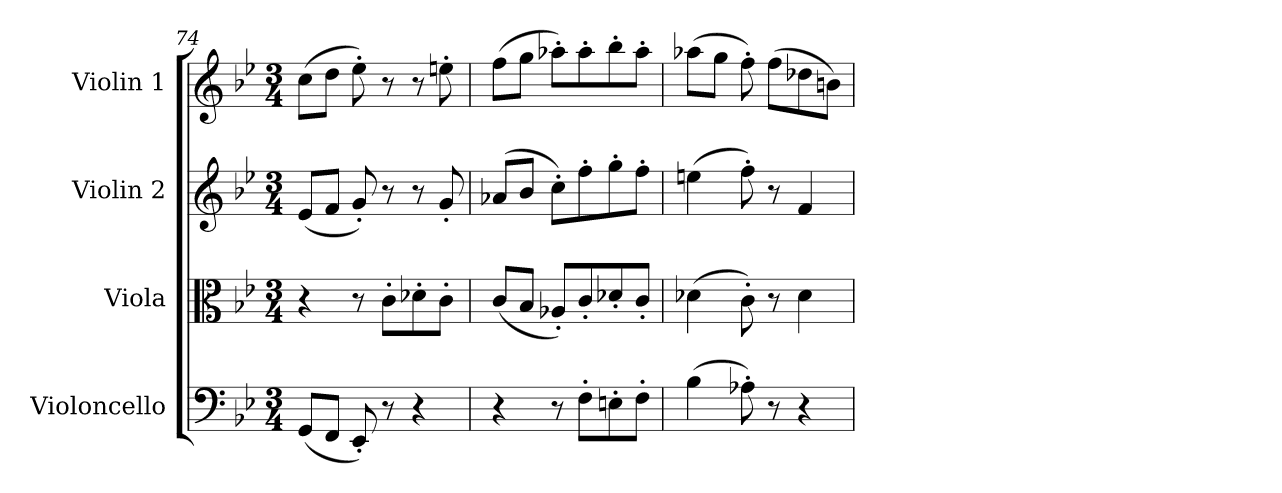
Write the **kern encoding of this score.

**kern	**kern	**kern	**kern
*part4	*part3	*part2	*part1
*staff4	*staff3	*staff2	*staff1
*I"Violoncello	*I"Viola	*I"Violin 2	*I"Violin 1
*I'Vc	*I'Vla	*I'Vln	*I'Vln
*clefF4	*clefC3	*clefG2	*clefG2
*k[b-e-]	*k[b-e-]	*k[b-e-]	*k[b-e-]
*M3/4	*M3/4	*M3/4	*M3/4
=74	=74	=74	=74
(<8GG/L	4r	(<8e-/L	(>8cc\L
8FF/J	.	8f/J	8dd\J
8EE-'/)	8r	8g'/)	8ee-'\)
8r	8c'\L	8r	8r
4r	8d-X'\	8r	8r
.	8c'\J	8g'/	8een'\
=75	=75	=75	=75
4r	(<8c/L	(>8a-X/L	(>8ff\L
.	8B-/J	8b-/J	8gg\J
8r	8A-X'/L)	8cc'\L)	8aa-X'\L)
8F'\L	8c'/	8ff'\	8aa-'\
8En'\	8d-X'/	8gg'\	8bb-'\
8F'\J	8c'/J	8ff'\J	8aa-'\J
!!LO:PB:g=z
=76	=76	=76	=76
(>4B-\	(>4d-X\	(>4een\	(>8aa-X\L
.	.	.	8gg\J
8A-X'\)	8c'\)	8ff'\)	8ff'\)
8r	8r	8r	(>8ff\L
4r	4d-\	4f/	8dd-X\
.	.	.	8bn\J)
=	=	=	=
*-	*-	*-	*-
